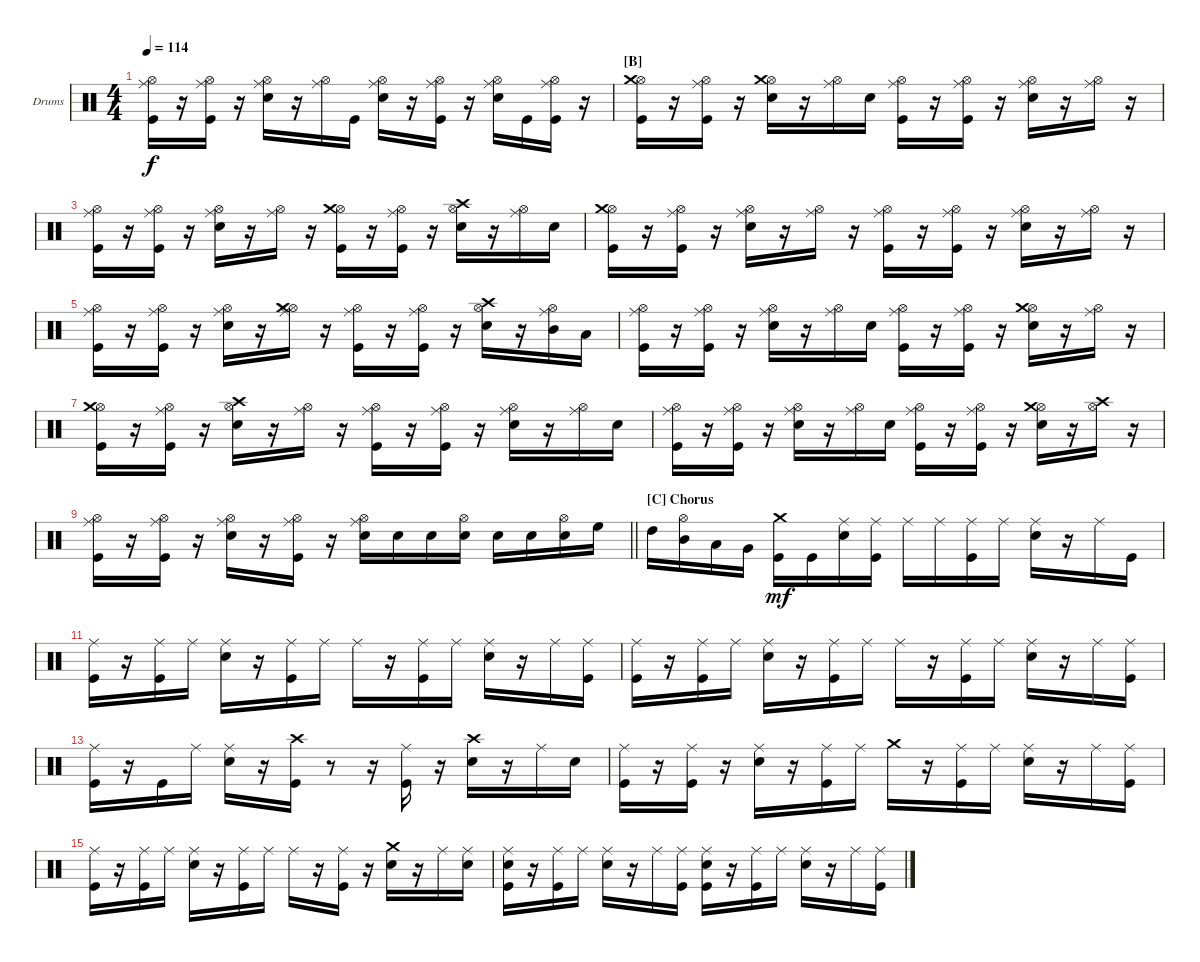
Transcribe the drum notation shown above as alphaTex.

\bracketExtendMode nobrackets
\firstSystemTrackNameOrientation horizontal
\otherSystemsTrackNameOrientation horizontal
\defaultBarNumberDisplay FirstOfSystem
\track ("Drums" "Drums") {instrument percussion}
\staff {score}
\articulation defaults
\ts (4 4)
\tempo 114
\clef neutral
\ks c
("Kick (hit)" "Hi-Hat (open)" "Ride (middle)").16{dy f} r.16 ("Kick (hit)" "Hi-Hat (open)" "Ride (middle)").16 r.16 ("Snare (hit) 2" "Hi-Hat (open)" "Ride (middle)").16 r.16 ("Hi-Hat (open)" "Ride (middle)").16 "Kick (hit)".16 ("Snare (hit) 2" "Hi-Hat (open)" "Ride (middle)").16 r.16 ("Kick (hit)" "Hi-Hat (open)" "Ride (middle)").16 r.16 ("Snare (hit) 2" "Hi-Hat (open)" "Ride (middle)").16 "Kick (hit)".16 ("Kick (hit)" "Hi-Hat (open)" "Ride (middle)").16 r.16 |
\section ("B" "")
("Kick (hit)" "Hi-Hat (open)" "Crash medium (hit)").16 r.16 ("Kick (hit)" "Hi-Hat (open)" "Ride (middle)").16 r.16 ("Snare (hit) 2" "Hi-Hat (open)" "Crash medium (hit)").16 r.16 ("Hi-Hat (open)" "Ride (middle)").16 "Snare (hit) 2".16 ("Kick (hit)" "Hi-Hat (open)" "Ride (middle)").16 r.16 ("Kick (hit)" "Hi-Hat (open)" "Ride (middle)").16 r.16 ("Snare (hit) 2" "Hi-Hat (open)" "Ride (middle)").16 r.16 ("Hi-Hat (open)" "Ride (middle)").16 r.16 |
("Kick (hit)" "Hi-Hat (open)" "Ride (middle)").16 r.16 ("Kick (hit)" "Hi-Hat (open)" "Ride (middle)").16 r.16 ("Snare (hit) 2" "Hi-Hat (open)" "Ride (middle)").16 r.16 ("Hi-Hat (open)" "Ride (middle)").16 r.16 ("Kick (hit)" "Hi-Hat (open)" "Crash medium (hit)").16 r.16 ("Kick (hit)" "Hi-Hat (open)" "Ride (middle)").16 r.16 ("Snare (hit) 2" "Hi-Hat (open)" "Crash high (hit)").16 r.16 ("Hi-Hat (open)" "Ride (middle)").16 "Snare (hit) 2".16 |
("Kick (hit)" "Hi-Hat (open)" "Crash medium (hit)").16 r.16 ("Kick (hit)" "Hi-Hat (open)" "Ride (middle)").16 r.16 ("Snare (hit) 2" "Hi-Hat (open)" "Ride (middle)").16 r.16 ("Hi-Hat (open)" "Ride (middle)").16 r.16 ("Kick (hit)" "Hi-Hat (open)" "Ride (middle)").16 r.16 ("Kick (hit)" "Hi-Hat (open)" "Ride (middle)").16 r.16 ("Snare (hit) 2" "Hi-Hat (open)" "Ride (middle)").16 r.16 ("Hi-Hat (open)" "Ride (middle)").16 r.16 |
("Kick (hit)" "Hi-Hat (open)" "Ride (middle)").16 r.16 ("Kick (hit)" "Hi-Hat (open)" "Ride (middle)").16 r.16 ("Snare (hit) 2" "Hi-Hat (open)" "Ride (middle)").16 r.16 ("Hi-Hat (open)" "Crash medium (hit)" "Ride (middle)").16 r.16 ("Kick (hit)" "Hi-Hat (open)" "Ride (middle)").16 r.16 ("Kick (hit)" "Hi-Hat (open)" "Ride (middle)").16 r.16 ("Snare (hit) 2" "Hi-Hat (open)" "Crash high (hit)").16 r.16 ("Mid Tom (hit)" "Hi-Hat (open)" "Ride (middle)").16 "Low Tom (hit)".16 |
("Kick (hit)" "Hi-Hat (open)" "Ride (middle)").16 r.16 ("Kick (hit)" "Hi-Hat (open)" "Ride (middle)").16 r.16 ("Snare (hit) 2" "Hi-Hat (open)" "Ride (middle)").16 r.16 ("Hi-Hat (open)" "Ride (middle)").16 "Snare (hit) 2".16 ("Kick (hit)" "Hi-Hat (open)" "Ride (middle)").16 r.16 ("Kick (hit)" "Hi-Hat (open)" "Ride (middle)").16 r.16 ("Snare (hit) 2" "Hi-Hat (open)" "Crash medium (hit)").16 r.16 ("Hi-Hat (open)" "Ride (middle)").16 r.16 |
("Kick (hit)" "Hi-Hat (open)" "Crash medium (hit)").16 r.16 ("Kick (hit)" "Hi-Hat (open)" "Ride (middle)").16 r.16 ("Snare (hit) 2" "Hi-Hat (open)" "Crash high (hit)").16 r.16 ("Hi-Hat (open)" "Ride (middle)").16 r.16 ("Kick (hit)" "Hi-Hat (open)" "Ride (middle)").16 r.16 ("Kick (hit)" "Hi-Hat (open)" "Ride (middle)").16 r.16 ("Snare (hit) 2" "Hi-Hat (open)" "Ride (middle)").16 r.16 ("Hi-Hat (open)" "Ride (middle)").16 "Snare (hit) 2".16 |
("Kick (hit)" "Hi-Hat (open)" "Ride (middle)").16 r.16 ("Kick (hit)" "Hi-Hat (open)" "Ride (middle)").16 r.16 ("Snare (hit) 2" "Hi-Hat (open)" "Ride (middle)").16 r.16 ("Hi-Hat (open)" "Ride (middle)").16 "Snare (hit) 2".16 ("Kick (hit)" "Hi-Hat (open)" "Ride (middle)").16 r.16 ("Kick (hit)" "Hi-Hat (open)" "Ride (middle)").16 r.16 ("Snare (hit) 2" "Hi-Hat (open)" "Crash medium (hit)").16 r.16 ("Hi-Hat (open)" "Crash high (hit)").16 r.16 |
\barLineRight lightlight
("Kick (hit)" "Hi-Hat (open)" "Ride (middle)").16 r.16 ("Kick (hit)" "Hi-Hat (open)" "Ride (middle)").16 r.16 ("Snare (hit) 2" "Hi-Hat (open)" "Ride (middle)").16 r.16 ("Kick (hit)" "Hi-Hat (open)" "Ride (middle)").16 r.16 ("Snare (hit) 2" "Hi-Hat (open)" "Ride (middle)").16 "Snare (hit) 2".16 "Snare (hit) 2".16 ("Snare (hit) 2" "Hi-Hat (open)").16 "Snare (hit) 2".16 "Snare (hit) 2".16 ("Snare (hit) 2" "Hi-Hat (open)").16 "High Floor Tom (hit)".16 |
\section ("C" "Chorus")
"High Tom (hit)".16 ("Mid Tom (hit)" "Hi-Hat (open)").16 "Low Tom (hit)".16 "Very Low Tom (hit)".16 ("Crash medium (hit)" "Kick (hit)").16{dy mf} "Kick (hit)".16 ("Snare (hit) 2" "Ride (middle)").16 ("Kick (hit)" "Ride (middle)").16 "Ride (middle)".16 "Ride (middle)".16 ("Kick (hit)" "Ride (middle)").16 "Ride (middle)".16 ("Snare (hit) 2" "Ride (middle)").16 r.16 "Ride (middle)".16 "Kick (hit)".16 |
("Kick (hit)" "Ride (middle)").16 r.16 ("Kick (hit)" "Ride (middle)").16 "Ride (middle)".16 ("Snare (hit) 2" "Ride (middle)").16 r.16 ("Kick (hit)" "Ride (middle)").16 "Ride (middle)".16 "Ride (middle)".16 r.16 ("Kick (hit)" "Ride (middle)").16 "Ride (middle)".16 ("Snare (hit) 2" "Ride (middle)").16 r.16 "Ride (middle)".16 ("Kick (hit)" "Ride (middle)").16 |
("Kick (hit)" "Ride (middle)").16 r.16 ("Kick (hit)" "Ride (middle)").16 "Ride (middle)".16 ("Snare (hit) 2" "Ride (middle)").16 r.16 ("Kick (hit)" "Ride (middle)").16 "Ride (middle)".16 "Ride (middle)".16 r.16 ("Kick (hit)" "Ride (middle)").16 "Ride (middle)".16 ("Snare (hit) 2" "Ride (middle)").16 r.16 "Ride (middle)".16 ("Kick (hit)" "Ride (middle)").16 |
("Kick (hit)" "Ride (middle)").16 r.16 "Kick (hit)".16 "Ride (middle)".16 ("Snare (hit) 2" "Ride (middle)").16 r.16 ("Kick (hit)" "Crash high (hit)").16 r.8 r.16 ("Kick (hit)" "Ride (middle)").16 r.16 ("Snare (hit) 2" "Crash high (hit)").16 r.16 "Ride (middle)".16 "Snare (hit) 2".16 |
("Kick (hit)" "Ride (middle)").16 r.16 ("Kick (hit)" "Ride (middle)").16 r.16 ("Snare (hit) 2" "Ride (middle)").16 r.16 ("Kick (hit)" "Ride (middle)").16 "Ride (middle)".16 "Crash medium (hit)".16 r.16 ("Kick (hit)" "Ride (middle)").16 "Ride (middle)".16 ("Snare (hit) 2" "Ride (middle)").16 r.16 "Ride (middle)".16 ("Kick (hit)" "Ride (middle)").16 |
("Kick (hit)" "Ride (middle)").16 r.16 ("Kick (hit)" "Ride (middle)").16 "Ride (middle)".16 ("Snare (hit) 2" "Ride (middle)").16 r.16 ("Kick (hit)" "Ride (middle)").16 "Ride (middle)".16 "Ride (middle)".16 r.16 ("Kick (hit)" "Ride (middle)").16 r.16 ("Snare (hit) 2" "Crash medium (hit)").16 r.16 "Ride (middle)".16 ("Snare (hit) 2" "Ride (middle)").16 |
("Kick (hit)" "Snare (hit) 2" "Ride (middle)").16 r.16 ("Kick (hit)" "Ride (middle)").16 "Ride (middle)".16 ("Snare (hit) 2" "Ride (middle)").16 r.16 "Ride (middle)".16 ("Kick (hit)" "Ride (middle)").16 ("Kick (hit)" "Snare (hit) 2" "Ride (middle)").16 r.16 ("Kick (hit)" "Ride (middle)").16 "Ride (middle)".16 ("Snare (hit) 2" "Ride (middle)").16 r.16 "Ride (middle)".16 ("Kick (hit)" "Ride (middle)").16
